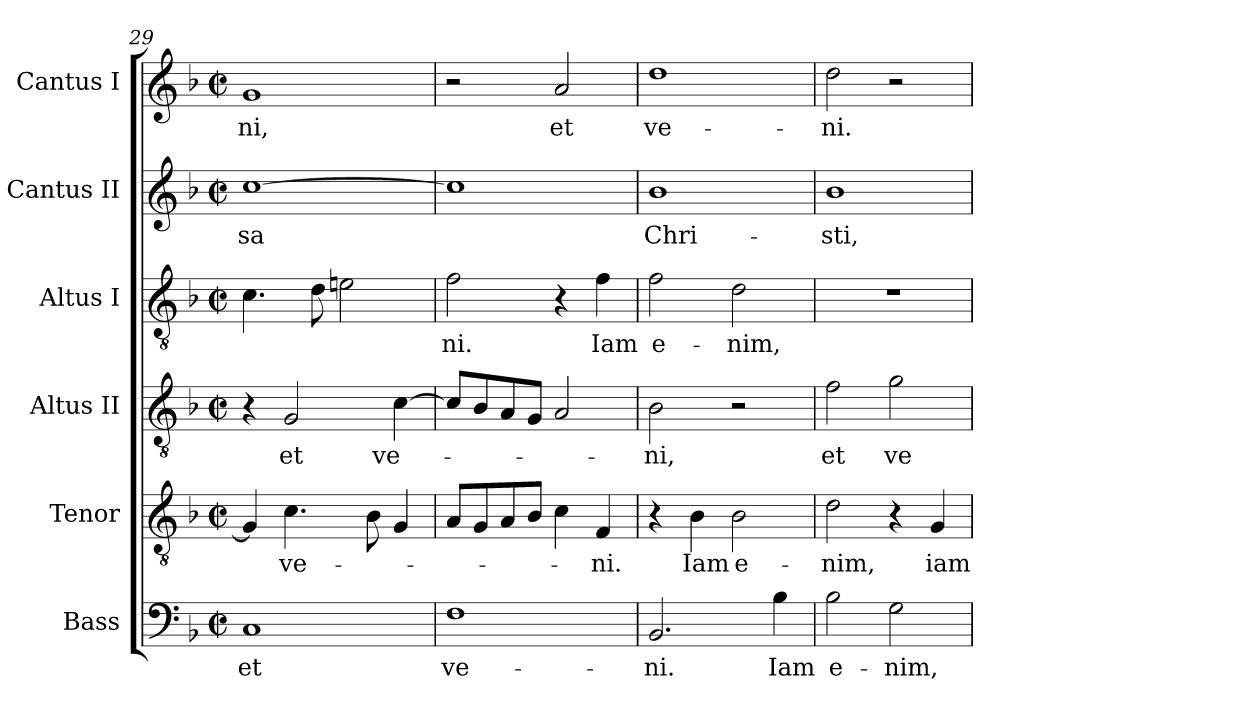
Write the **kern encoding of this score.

**kern	**text	**kern	**text	**kern	**text	**kern	**text	**kern	**text	**kern	**text
*part6	*part6	*part5	*part5	*part4	*part4	*part3	*part3	*part2	*part2	*part1	*part1
*staff6	*staff6	*staff5	*staff5	*staff4	*staff4	*staff3	*staff3	*staff2	*staff2	*staff1	*staff1
*I"Bass	*	*I"Tenor	*	*I"Altus II	*	*I"Altus I	*	*I"Cantus II	*	*I"Cantus I	*
*I'B.	*	*I'T.	*	*I'A. II	*	*I'A. I	*	*I'S. II	*	*I'S. I	*
*clefF4	*	*clefGv2	*	*clefGv2	*	*clefGv2	*	*clefG2	*	*clefG2	*
*	*	*ITrd7c12	*	*	*	*	*	*	*	*	*
*k[b-]	*	*k[b-]	*	*k[b-]	*	*k[b-]	*	*k[b-]	*	*k[b-]	*
*F:	*	*F:	*	*F:	*	*F:	*	*F:	*	*F:	*
*M2/2	*	*M2/2	*	*M2/2	*	*M2/2	*	*M2/2	*	*M2/2	*
*met(c|)	*	*met(c|)	*	*met(c|)	*	*met(c|)	*	*met(c|)	*	*met(c|)	*
=29	=29	=29	=29	=29	=29	=29	=29	=29	=29	=29	=29
!	!LO:LY:b:color=#000000	!	!	!	!	!	!	!	!	!	!
!	!	!	!	!	!	!	!	!	!LO:LY:b:color=#000000	!	!
!	!	!	!	!	!	!	!	!	!	!	!LO:LY:b:color=#000000
1Ci	et	4GGi/]	.	4r	.	4.ci\	.	[>1cci	-sa	1gi	-ni,
!	!	!	!LO:LY:b:color=#000000	!	!	!	!	!	!	!	!
!	!	!	!	!	!LO:LY:b:color=#000000	!	!	!	!	!	!
.	.	4.Ci\	ve-	2Gi/	et	.	.	.	.	.	.
.	.	.	.	.	.	8di\	.	.	.	.	.
.	.	.	.	.	.	2eni\	.	.	.	.	.
.	.	8BB-i\	.	.	.	.	.	.	.	.	.
!	!	!	!	!	!LO:LY:b:color=#000000	!	!	!	!	!	!
.	.	4GGi/	.	[>4ci\	ve-	.	.	.	.	.	.
=30	=30	=30	=30	=30	=30	=30	=30	=30	=30	=30	=30
!	!LO:LY:b:color=#000000	!	!	!	!	!	!	!	!	!	!
!	!	!	!	!	!	!	!LO:LY:b:color=#000000	!	!	!	!
1Fi	ve-	8AAi/L	.	8ci/L]	.	2fi\	-ni.	1cci]	.	2r	.
.	.	8GGi/	.	8B-i/	.	.	.	.	.	.	.
.	.	8AAi/	.	8Ai/	.	.	.	.	.	.	.
.	.	8BB-i/J	.	8Gi/J	.	.	.	.	.	.	.
!	!	!	!	!	!	!	!	!	!	!	!LO:LY:b:color=#000000
.	.	4Ci\	.	2Ai/	.	4r	.	.	.	2ai/	et
!	!	!	!LO:LY:b:color=#000000	!	!	!	!	!	!	!	!
!	!	!	!	!	!	!	!LO:LY:b:color=#000000	!	!	!	!
.	.	4FFi/	-ni.	.	.	4fi\	Iam	.	.	.	.
!!LO:LB:g=z
=31	=31	=31	=31	=31	=31	=31	=31	=31	=31	=31	=31
!	!LO:LY:b:color=#000000	!	!	!	!	!	!	!	!	!	!
!	!	!	!	!	!LO:LY:b:color=#000000	!	!	!	!	!	!
!	!	!	!	!	!	!	!LO:LY:b:color=#000000	!	!	!	!
!	!	!	!	!	!	!	!	!	!LO:LY:b:color=#000000	!	!
!	!	!	!	!	!	!	!	!	!	!	!LO:LY:b:color=#000000
2.BB-i/	-ni.	4r	.	2B-i\	-ni,	2fi\	e-	1b-i	Chri-	1ddi	ve-
!	!	!	!LO:LY:b:color=#000000	!	!	!	!	!	!	!	!
.	.	4BB-i\	Iam	.	.	.	.	.	.	.	.
!	!	!	!LO:LY:b:color=#000000	!	!	!	!	!	!	!	!
!	!	!	!	!	!	!	!LO:LY:b:color=#000000	!	!	!	!
.	.	2BB-i\	e-	2r	.	2di\	-nim,	.	.	.	.
!	!LO:LY:b:color=#000000	!	!	!	!	!	!	!	!	!	!
4B-i\	Iam	.	.	.	.	.	.	.	.	.	.
=32	=32	=32	=32	=32	=32	=32	=32	=32	=32	=32	=32
!	!LO:LY:b:color=#000000	!	!	!	!	!	!	!	!	!	!
!	!	!	!LO:LY:b:color=#000000	!	!	!	!	!	!	!	!
!	!	!	!	!	!LO:LY:b:color=#000000	!	!	!	!	!	!
!	!	!	!	!	!	!	!	!	!LO:LY:b:color=#000000	!	!
!	!	!	!	!	!	!	!	!	!	!	!LO:LY:b:color=#000000
2B-i\	e-	2Di\	-nim,	2fi\	et	1r	.	1b-i	-sti,	2ddi\	-ni.
!	!LO:LY:b:color=#000000	!	!	!	!	!	!	!	!	!	!
!	!	!	!	!	!LO:LY:b:color=#000000	!	!	!	!	!	!
2Gi\	-nim,	4r	.	2gi\	ve-	.	.	.	.	2r	.
!	!	!	!LO:LY:b:color=#000000	!	!	!	!	!	!	!	!
.	.	4GGi/	iam	.	.	.	.	.	.	.	.
=	=	=	=	=	=	=	=	=	=	=	=
*-	*-	*-	*-	*-	*-	*-	*-	*-	*-	*-	*-
